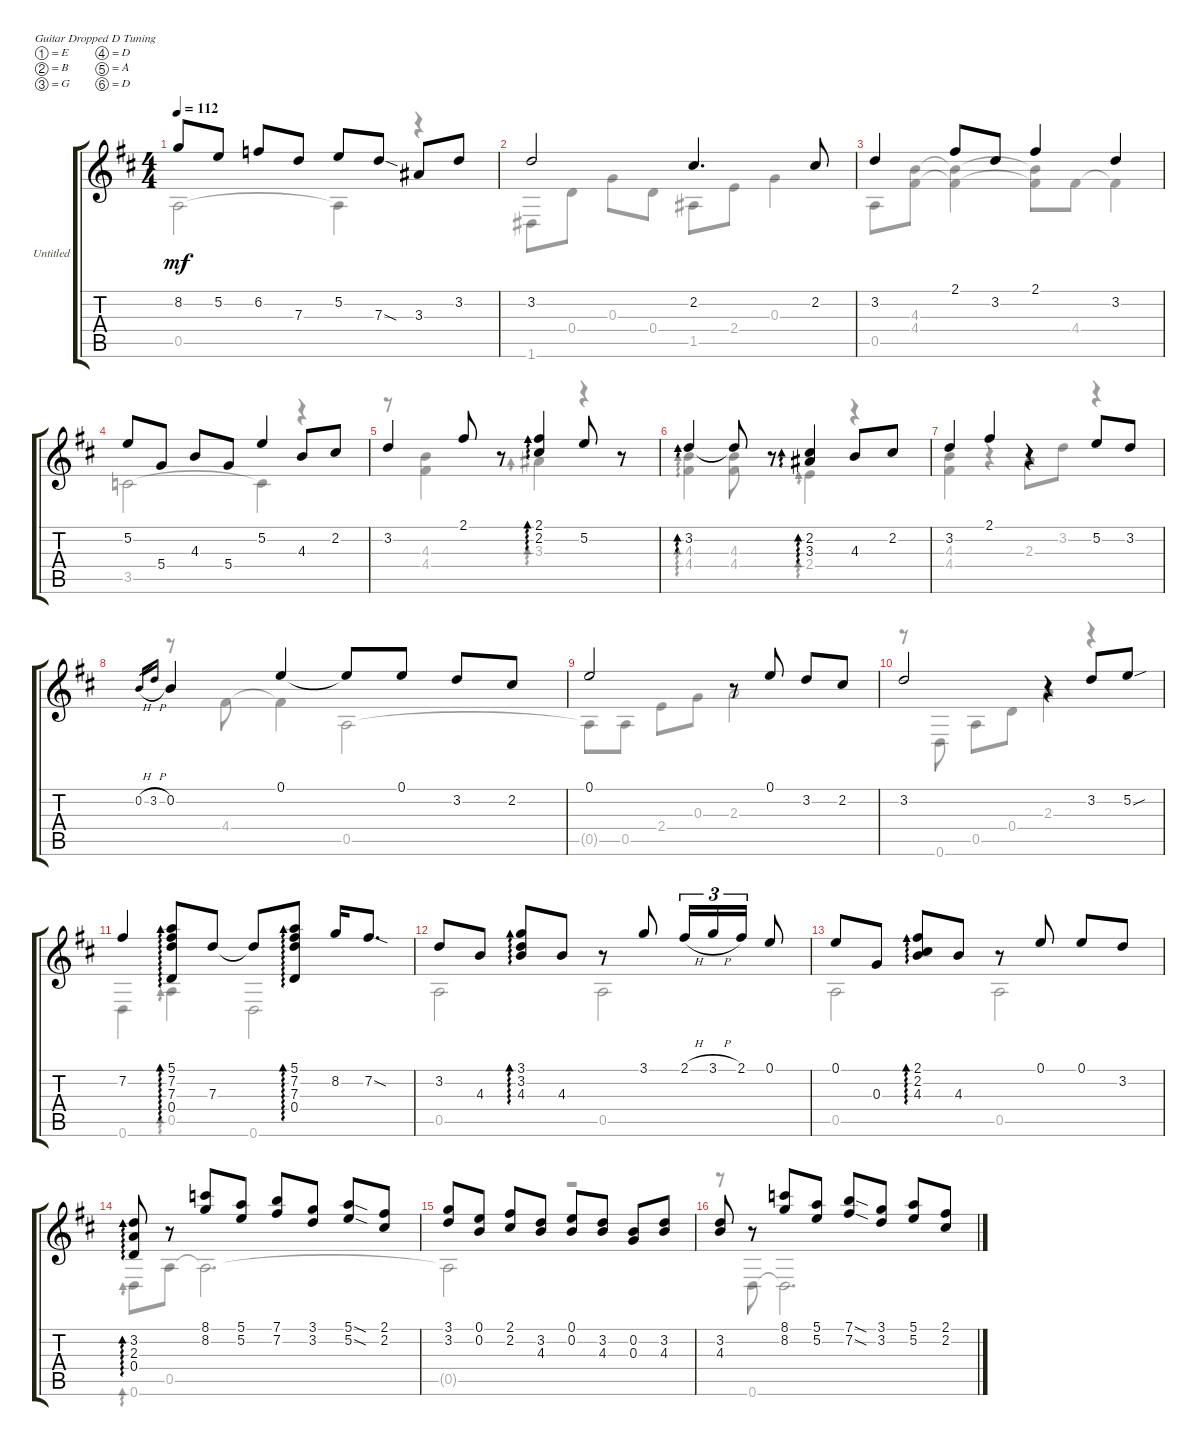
\bracketExtendMode groupsimilarinstruments
\firstSystemTrackNameOrientation horizontal
\otherSystemsTrackNameOrientation horizontal
\track ("Untitled" "Untitled") {instrument acousticguitarnylon}
\staff {score tabs}
\tuning (E4 B3 G3 D3 A2 D2)
\voice
\ts (4 4)
\tempo 112
\clef g2
\ks bminor
8.2.8{dy mf} 5.2.8 6.2.8 7.3.8 5.2.8 7.3{sod}.8 3.3.8 3.2.8 |
3.2.2 2.2.4{d} 2.2.8 |
3.2.4 2.1.8 3.2.8 2.1.4 3.2.4 |
5.2.8 5.4.8 4.3.8 5.4.8 5.2.4 4.3.8 2.2.8 |
3.2.4 2.1.8 r.8 (2.1 2.2).4{ad 0} 5.2.8 r.8 |
3.2.4{ad 0} 3.2{t}.8 r.8 (2.2 3.3).4{ad 0} 4.3.8 2.2.8 |
3.2.4 2.1.4 r.4 5.2.8 3.2.8 |
0.2{h}.16{gr} 3.2{h}.16{gr} 0.2.4 0.1.4 0.1{t}.8 0.1.8 3.2.8 2.2.8 |
0.1.2 r.8 0.1.8 3.2.8 2.2.8 |
3.2.2 r.4 3.2.8 5.2{sou}.8 |
7.2.4 (5.1 7.2 7.3 0.4).8{ad 0} 7.3.8 7.3{t}.8 (5.1 7.2 7.3 0.4).8{ad 0} 8.2.16 7.2{sod}.8{d} |
3.2.8 4.3.8 (3.1 3.2 4.3).8{ad 0} 4.3.8 r.8 3.1.8 2.1{h}.16{tu (3 2)} 3.1{h}.16{tu (3 2)} 2.1.16{tu (3 2)} 0.1.8 |
0.1.8 0.3.8 (2.1 2.2 4.3).8{ad 0} 4.3.8 r.8 0.1.8 0.1.8 3.2.8 |
(3.2 2.3 0.4).8{ad 0} r.8 (8.1 8.2).8 (5.1 5.2).8 (7.1 7.2).8 (3.1 3.2).8 (5.1{sod} 5.2{sod}).8 (2.1 2.2).8 |
(3.1 3.2).8 (0.1 0.2).8 (2.1 2.2).8 (3.2 4.3).8 (0.1 0.2).8 (3.2 4.3).8 (0.2 0.3).8 (3.2 4.3).8 |
(3.2 4.3).8 r.8 (8.1 8.2).8 (5.1 5.2).8 (7.1{sod} 7.2{sod}).8 (3.1 3.2).8 (5.1 5.2).8 (2.1 2.2).8
\voice
\clef g2
\ottava regular
\simile none
\ks bminor
0.5{t}.2{dy mf} 0.5{t}.4 r.4 |
1.6.8 0.4.8 0.3.8 0.4.8 1.5.8 2.4.8 0.3.4 |
0.5.8 (4.3 4.4).8 (4.3{t} 4.4{t}).4 (4.3{t} 4.4{t}).8 4.4.8 4.4{t}.4 |
3.5.2 3.5{t}.4 r.4 |
r.8 (4.3 4.4).4 r.8 3.3.4{ad 0} r.4 |
(4.3 4.4).4{ad 0} (4.3 4.4).8 r.8 2.4.4{ad 0} r.4 |
(4.3 4.4).4 r.4 2.3.8 3.2.8 r.4 |
r.8 4.4.8 4.4{t}.4 0.5.2 |
0.5{t}.8 0.5.8 2.4.8 0.3.8 2.3.2 |
r.8 0.6.8 0.5.8 0.4.8 2.3.4 r.4 |
0.6.4 0.5.4{ad 0} 0.6.2 |
0.5.2 0.5.2 |
0.5.2 0.5.2 |
0.6.8{ad 0} 0.5.8 0.5{t}.2{d} |
0.5{t}.2 r.2 |
r.8 0.6.8 0.6{t}.2{d}
